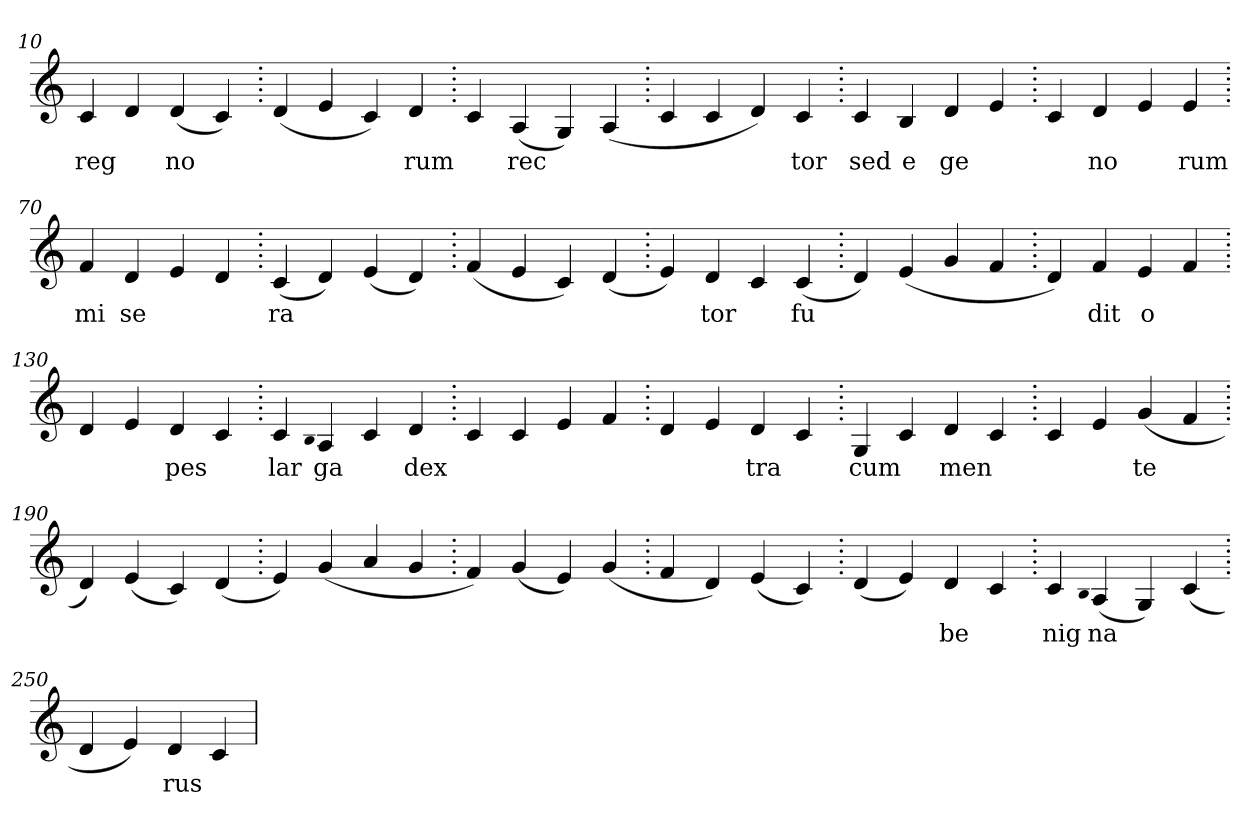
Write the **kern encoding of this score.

**kern	**text
*part1	*part1
*staff1	*staff1
*clefG2	*
=10.	=10.
4c	reg
4d	.
(>4d	no
4c)	.
=20.	=20.
(>4d	.
4e	.
4c)	.
4d	rum
=30.	=30.
4c	.
(>4A	rec
4G)	.
(>4A	.
=40.	=40.
4c	.
4c	.
4d)	.
4c	tor
=50.	=50.
4c	sed
4B	e
4d	ge
4e	.
=60.	=60.
4c	.
4d	no
4e	.
4e	rum
=70.	=70.
4f	mi
4d	se
4e	.
4d	.
=80.	=80.
(>4c	ra
4d)	.
(>4e	.
4d)	.
=90.	=90.
(>4f	.
4e	.
4c)	.
(>4d	.
=100.	=100.
4e)	.
4d	tor
4c	.
(>4c	fu
=110.	=110.
4d)	.
(>4e	.
4g	.
4f	.
=120.	=120.
4d)	.
4f	dit
4e	o
4f	.
=130.	=130.
4d	.
4e	.
4d	pes
4c	.
=140.	=140.
4c	lar
qqB	.
4A	ga
4c	.
4d	dex
=150.	=150.
4c	.
4c	.
4e	.
4f	.
=160.	=160.
4d	.
4e	.
4d	tra
4c	.
=170.	=170.
4G	cum
4c	.
4d	men
4c	.
=180.	=180.
4c	.
4e	.
(>4g	te
4f	.
=190.	=190.
4d)	.
(>4e	.
4c)	.
(>4d	.
=200.	=200.
4e)	.
(>4g	.
4a	.
4g	.
=210.	=210.
4f)	.
(>4g	.
4e)	.
(>4g	.
=220.	=220.
4f	.
4d)	.
(>4e	.
4c)	.
=230.	=230.
(>4d	.
4e)	.
4d	be
4c	.
=240.	=240.
4c	nig
qqB	.
(>4A	na
4G)	.
(>4c	.
=250.	=250.
4d	.
4e)	.
4d	rus
4c	.
=	=
*-	*-
